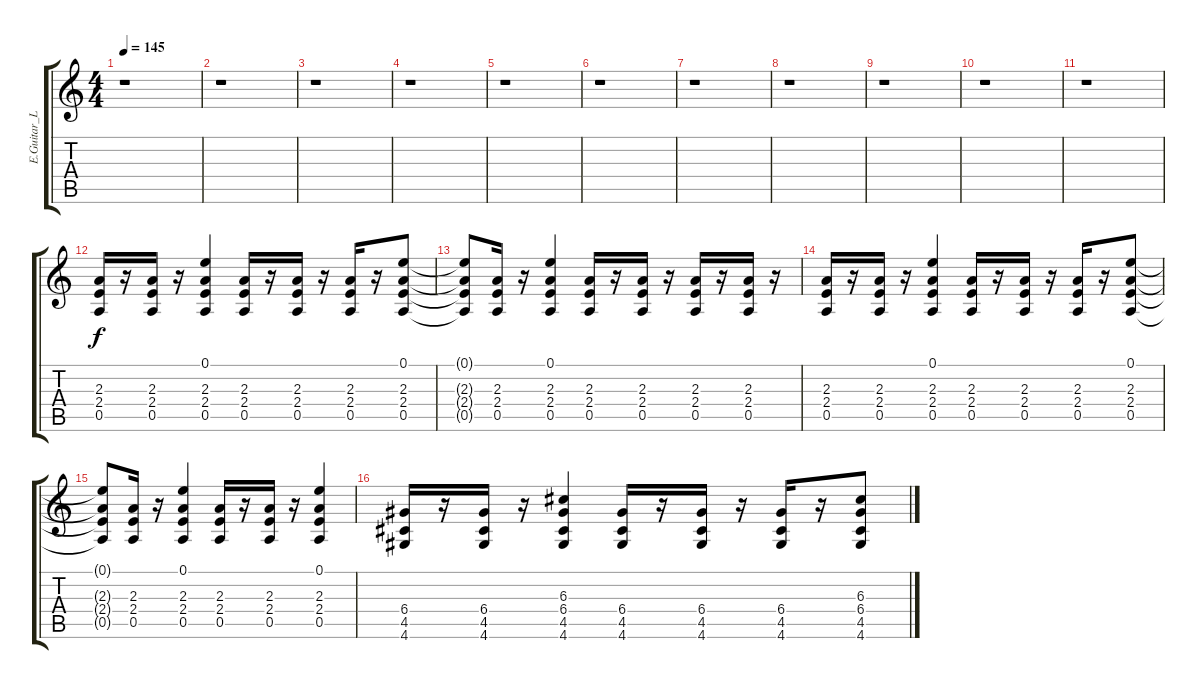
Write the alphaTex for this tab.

\track ("E.Guitar_L" "E.Guitar_L") {instrument overdrivenguitar}
\staff {score tabs}
\tuning (E4 B3 G3 D3 A2 E2) {hide}
\ts (4 4)
\tempo 145
\clef g2
\ks c
r.1{dy f} |
r.1 |
r.1 |
r.1 |
r.1 |
r.1 |
r.1 |
r.1 |
r.1 |
r.1 |
r.1 |
(2.3 2.4 0.5).16{balance 2} r.16 (2.3 2.4 0.5).16 r.16 (0.1 2.3 2.4 0.5).4 (2.3 2.4 0.5).16 r.16 (2.3 2.4 0.5).16 r.16 (2.3 2.4 0.5).16 r.16 (0.1 2.3 2.4 0.5).8 |
(0.1{t} 2.3{t} 2.4{t} 0.5{t}).8 (2.3 2.4 0.5).16 r.16 (0.1 2.3 2.4 0.5).4 (2.3 2.4 0.5).16 r.16 (2.3 2.4 0.5).16 r.16 (2.3 2.4 0.5).16 r.16 (2.3 2.4 0.5).16 r.16 |
(2.3 2.4 0.5).16 r.16 (2.3 2.4 0.5).16 r.16 (0.1 2.3 2.4 0.5).4 (2.3 2.4 0.5).16 r.16 (2.3 2.4 0.5).16 r.16 (2.3 2.4 0.5).16 r.16 (0.1 2.3 2.4 0.5).8 |
(0.1{t} 2.3{t} 2.4{t} 0.5{t}).8 (2.3 2.4 0.5).16 r.16 (0.1 2.3 2.4 0.5).4 (2.3 2.4 0.5).16 r.16 (2.3 2.4 0.5).16 r.16 (0.1 2.3 2.4 0.5).4 |
(6.4 4.5 4.6).16 r.16 (6.4 4.5 4.6).16 r.16 (6.3 6.4 4.5 4.6).4 (6.4 4.5 4.6).16 r.16 (6.4 4.5 4.6).16 r.16 (6.4 4.5 4.6).16 r.16 (6.3 6.4 4.5 4.6).8
